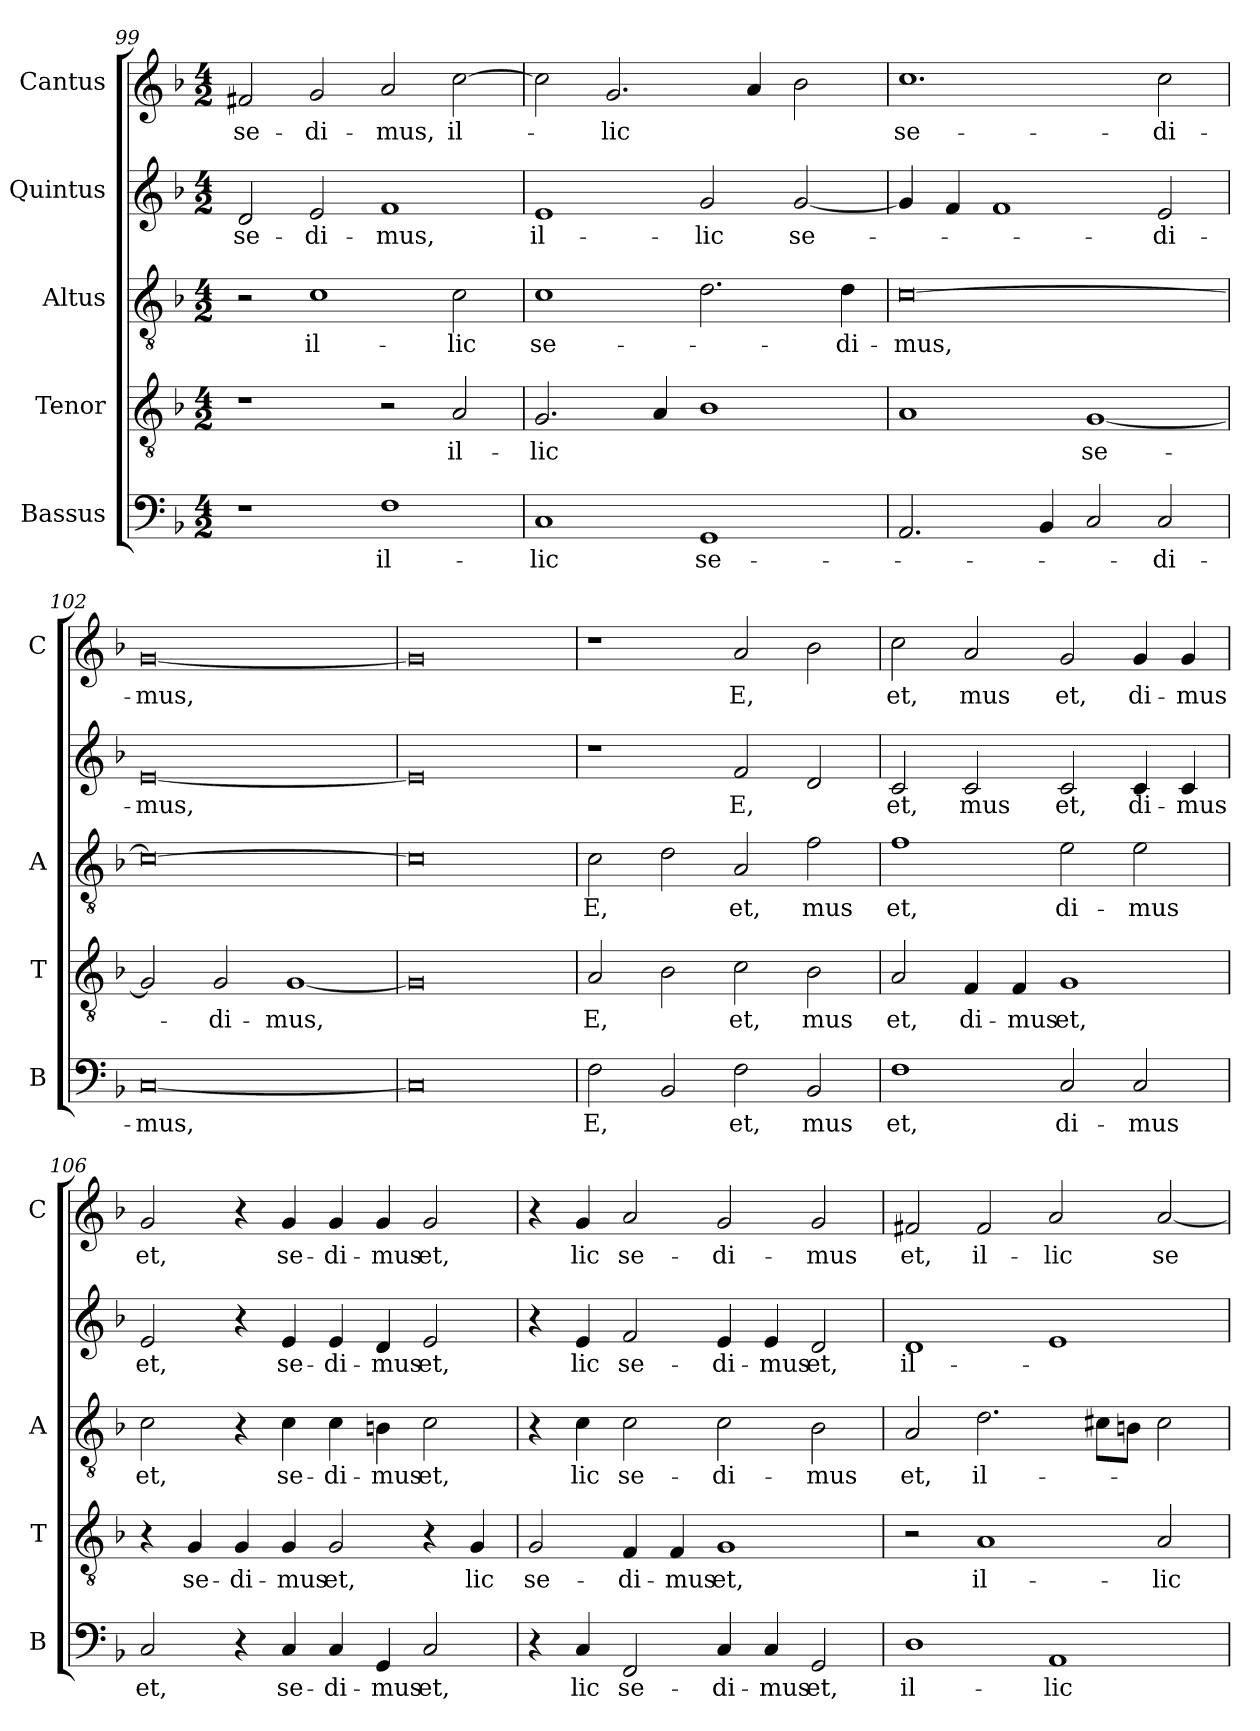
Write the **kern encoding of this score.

**kern	**text	**kern	**text	**kern	**text	**kern	**text	**kern	**text
*part5	*part5	*part4	*part4	*part3	*part3	*part2	*part2	*part1	*part1
*staff5	*staff5	*staff4	*staff4	*staff3	*staff3	*staff2	*staff2	*staff1	*staff1
*I"Bassus	*	*I"Tenor	*	*I"Altus	*	*I"Quintus	*	*I"Cantus	*
*I'B	*	*I'T	*	*I'A	*	*	*	*I'C	*
*clefF4	*	*clefGv2	*	*clefGv2	*	*clefG2	*	*clefG2	*
*k[b-]	*	*k[b-]	*	*k[b-]	*	*k[b-]	*	*k[b-]	*
*F:	*	*F:	*	*F:	*	*F:	*	*F:	*
*M4/2	*	*M4/2	*	*M4/2	*	*M4/2	*	*M4/2	*
=99	=99	=99	=99	=99	=99	=99	=99	=99	=99
!	!	!	!	!	!	!	!LO:LY:b	!	!LO:LY:b
1r	.	1r	.	2r	.	2d/	se-	2f#X/	se-
!	!	!	!	!	!LO:LY:b	!	!LO:LY:b	!	!LO:LY:b
.	.	.	.	1c	il-	2e/	-di-	2g/	-di-
!	!LO:LY:b	!	!	!	!	!	!LO:LY:b	!	!LO:LY:b
1F	il-	2r	.	.	.	1f	-mus,	2a/	-mus,
!	!	!	!LO:LY:b	!	!LO:LY:b	!	!	!	!LO:LY:b
.	.	2A/	il-	2c\	-lic	.	.	[2cc\	il-
!!LO:LB:g=z
=100	=100	=100	=100	=100	=100	=100	=100	=100	=100
!	!LO:LY:b	!	!LO:LY:b	!	!LO:LY:b	!	!LO:LY:b	!	!
1C	-lic	2.G/	-lic	1c	se-	1e	il-	2cc\]	.
!	!	!	!	!	!	!	!	!	!LO:LY:b
.	.	.	.	.	.	.	.	2.g/	-lic
.	.	4A/	.	.	.	.	.	.	.
!	!LO:LY:b	!	!	!	!	!	!LO:LY:b	!	!
1GG	se-	1B-	.	2.d\	.	2g/	-lic	.	.
.	.	.	.	.	.	.	.	4a/	.
!	!	!	!	!	!	!	!LO:LY:b	!	!
.	.	.	.	.	.	[2g/	se-	2b-\	.
!	!	!	!	!	!LO:LY:b	!	!	!	!
.	.	.	.	4d\	-di-	.	.	.	.
=101	=101	=101	=101	=101	=101	=101	=101	=101	=101
!	!	!	!	!	!LO:LY:b	!	!	!	!LO:LY:b
2.AA/	.	1A	.	[0c	-mus,	4g/]	.	1.cc	se-
.	.	.	.	.	.	4f/	.	.	.
.	.	.	.	.	.	1f	.	.	.
4BB-/	.	.	.	.	.	.	.	.	.
!	!	!	!LO:LY:b	!	!	!	!	!	!
2C/	.	[1G	se-	.	.	.	.	.	.
!	!LO:LY:b	!	!	!	!	!	!LO:LY:b	!	!LO:LY:b
2C/	-di-	.	.	.	.	2e/	-di-	2cc\	-di-
=102	=102	=102	=102	=102	=102	=102	=102	=102	=102
!	!LO:LY:b	!	!	!	!	!	!LO:LY:b	!	!LO:LY:b
[0C	-mus,	2G/]	.	0c_	.	[0e	-mus,	[0g	-mus,
!	!	!	!LO:LY:b	!	!	!	!	!	!
.	.	2G/	-di-	.	.	.	.	.	.
!	!	!	!LO:LY:b	!	!	!	!	!	!
.	.	[1G	-mus,	.	.	.	.	.	.
=103	=103	=103	=103	=103	=103	=103	=103	=103	=103
0C]	.	0G]	.	0c]	.	0e]	.	0g]	.
=104!	=104!	=104!	=104!	=104!	=104!	=104!	=104!	=104!	=104!
!	!LO:LY:b	!	!LO:LY:b	!	!LO:LY:b	!	!	!	!
2F\	E,	2A/	E,	2c\	E,	1r	.	1r	.
2BB-/	.	2B-\	.	2d\	.	.	.	.	.
!	!LO:LY:b	!	!LO:LY:b	!	!LO:LY:b	!	!LO:LY:b	!	!LO:LY:b
2F\	et,	2c\	et,	2A/	et,	2f/	E,	2a/	E,
!	!LO:LY:b	!	!LO:LY:b	!	!LO:LY:b	!	!	!	!
2BB-/	mus	2B-\	mus	2f\	mus	2d/	.	2b-\	.
=105	=105	=105	=105	=105	=105	=105	=105	=105	=105
!	!LO:LY:b	!	!LO:LY:b	!	!LO:LY:b	!	!LO:LY:b	!	!LO:LY:b
1F	et,	2A/	et,	1f	et,	2c/	et,	2cc\	et,
!	!	!	!LO:LY:b	!	!	!	!LO:LY:b	!	!LO:LY:b
.	.	4F/	di-	.	.	2c/	mus	2a/	mus
!	!	!	!LO:LY:b	!	!	!	!	!	!
.	.	4F/	-mus	.	.	.	.	.	.
!	!LO:LY:b	!	!LO:LY:b	!	!LO:LY:b	!	!LO:LY:b	!	!LO:LY:b
2C/	di-	1G	et,	2e\	di-	2c/	et,	2g/	et,
!	!LO:LY:b	!	!	!	!LO:LY:b	!	!LO:LY:b	!	!LO:LY:b
2C/	-mus	.	.	2e\	-mus	4c/	di-	4g/	di-
!	!	!	!	!	!	!	!LO:LY:b	!	!LO:LY:b
.	.	.	.	.	.	4c/	-mus	4g/	-mus
=106	=106	=106	=106	=106	=106	=106	=106	=106	=106
!	!LO:LY:b	!	!	!	!LO:LY:b	!	!LO:LY:b	!	!LO:LY:b
2C/	et,	4r	.	2c\	et,	2e/	et,	2g/	et,
!	!	!	!LO:LY:b	!	!	!	!	!	!
.	.	4G/	se-	.	.	.	.	.	.
!	!	!	!LO:LY:b	!	!	!	!	!	!
4r	.	4G/	-di-	4r	.	4r	.	4r	.
!	!LO:LY:b	!	!LO:LY:b	!	!LO:LY:b	!	!LO:LY:b	!	!LO:LY:b
4C/	se-	4G/	-mus	4c\	se-	4e/	se-	4g/	se-
!	!LO:LY:b	!	!LO:LY:b	!	!LO:LY:b	!	!LO:LY:b	!	!LO:LY:b
4C/	-di-	2G/	et,	4c\	-di-	4e/	-di-	4g/	-di-
!	!LO:LY:b	!	!	!	!LO:LY:b	!	!LO:LY:b	!	!LO:LY:b
4GG/	-mus	.	.	4Bn\	-mus	4d/	-mus	4g/	-mus
!	!LO:LY:b	!	!	!	!LO:LY:b	!	!LO:LY:b	!	!LO:LY:b
2C/	et,	4r	.	2c\	et,	2e/	et,	2g/	et,
!	!	!	!LO:LY:b	!	!	!	!	!	!
.	.	4G/	lic	.	.	.	.	.	.
!!LO:PB:g=z
=107	=107	=107	=107	=107	=107	=107	=107	=107	=107
!	!	!	!LO:LY:b	!	!	!	!	!	!
4r	.	2G/	se-	4r	.	4r	.	4r	.
!	!LO:LY:b	!	!	!	!LO:LY:b	!	!LO:LY:b	!	!LO:LY:b
4C/	lic	.	.	4c\	lic	4e/	lic	4g/	lic
!	!LO:LY:b	!	!LO:LY:b	!	!LO:LY:b	!	!LO:LY:b	!	!LO:LY:b
2FF/	se-	4F/	-di-	2c\	se-	2f/	se-	2a/	se-
!	!	!	!LO:LY:b	!	!	!	!	!	!
.	.	4F/	-mus	.	.	.	.	.	.
!	!LO:LY:b	!	!LO:LY:b	!	!LO:LY:b	!	!LO:LY:b	!	!LO:LY:b
4C/	-di-	1G	et,	2c\	-di-	4e/	-di-	2g/	-di-
!	!LO:LY:b	!	!	!	!	!	!LO:LY:b	!	!
4C/	-mus	.	.	.	.	4e/	-mus	.	.
!	!LO:LY:b	!	!	!	!LO:LY:b	!	!LO:LY:b	!	!LO:LY:b
2GG/	et,	.	.	2B-\	-mus	2d/	et,	2g/	-mus
=108	=108	=108	=108	=108	=108	=108	=108	=108	=108
!	!LO:LY:b	!	!	!	!LO:LY:b	!	!LO:LY:b	!	!LO:LY:b
1D	il-	2r	.	2A/	et,	1d	il-	2f#X/	et,
!	!	!	!LO:LY:b	!	!LO:LY:b	!	!	!	!LO:LY:b
.	.	1A	il-	2.d\	il-	.	.	2f#/	il-
!	!LO:LY:b	!	!	!	!	!	!	!	!LO:LY:b
1AA	-lic	.	.	.	.	1e	.	2a/	-lic
.	.	.	.	8c#X\L	.	.	.	.	.
.	.	.	.	8Bn\J	.	.	.	.	.
!	!	!	!LO:LY:b	!	!	!	!	!	!LO:LY:b
.	.	2A/	-lic	2c#\	.	.	.	[2a/	se-
=	=	=	=	=	=	=	=	=	=
*-	*-	*-	*-	*-	*-	*-	*-	*-	*-
